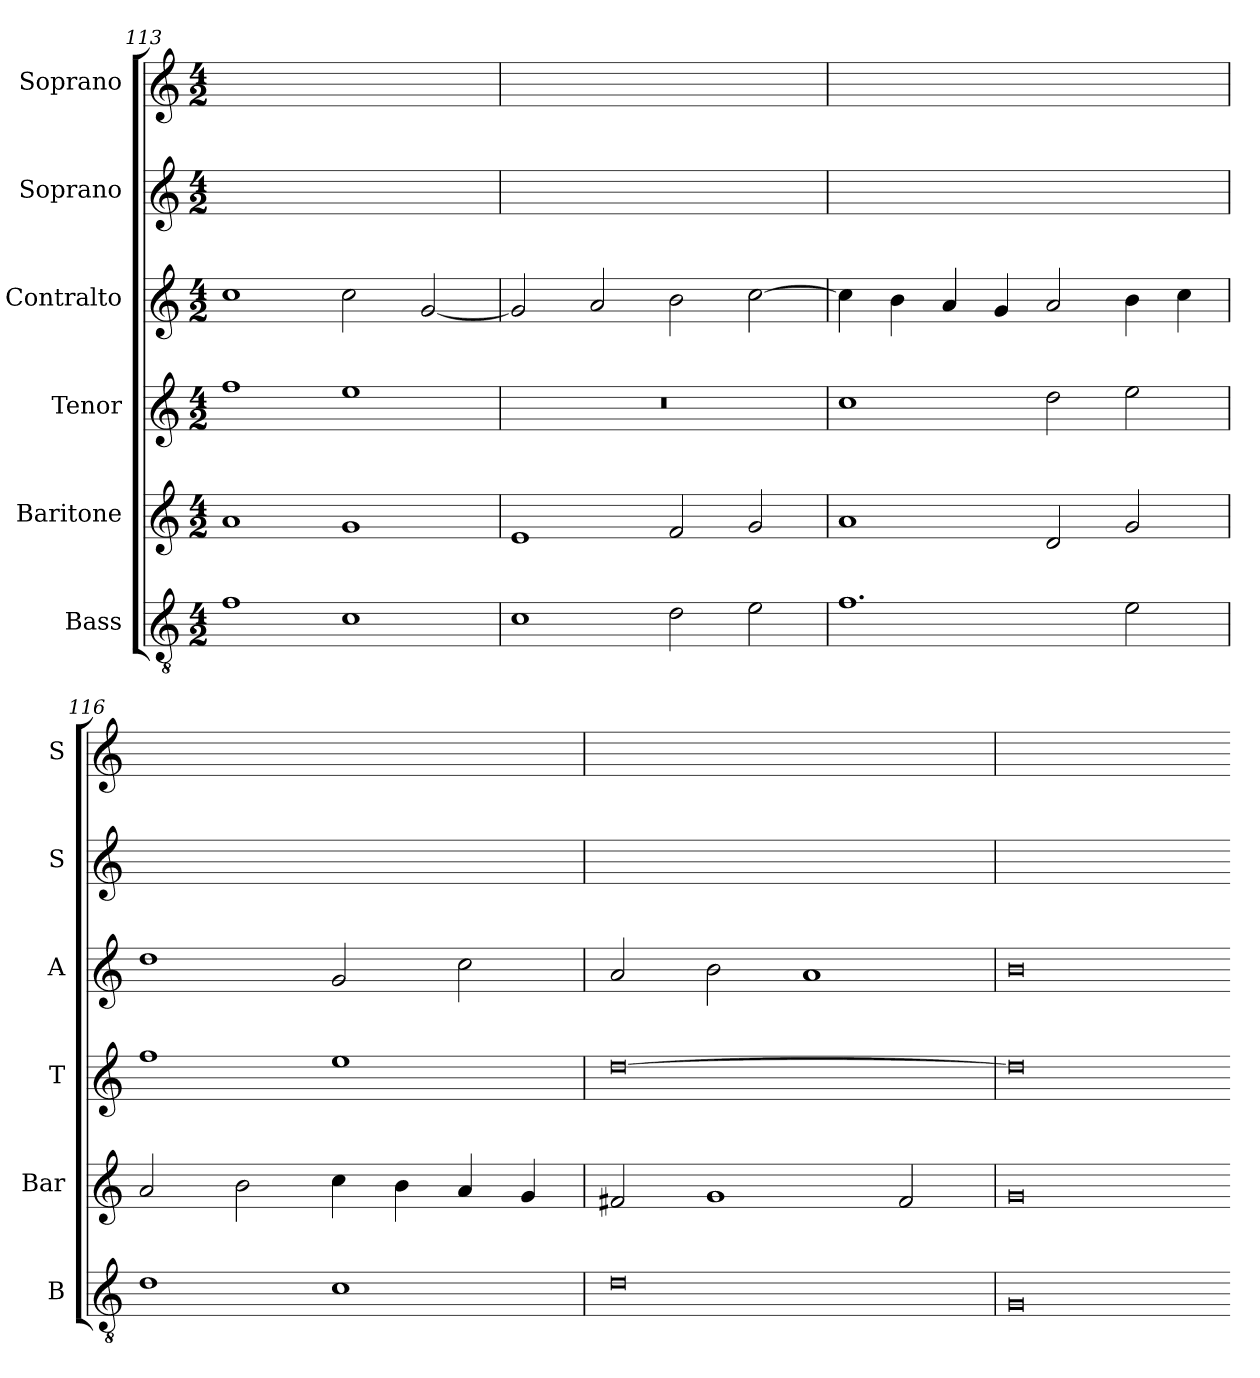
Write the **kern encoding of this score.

**kern	**kern	**kern	**kern	**kern	**kern
*part6	*part5	*part4	*part3	*part2	*part1
*staff6	*staff5	*staff4	*staff3	*staff2	*staff1
*I"Bass	*I"Baritone	*I"Tenor	*I"Contralto	*I"Soprano	*I"Soprano
*I'B	*I'Bar	*I'T	*I'A	*I'S	*I'S
*clefGv2	*clefG2	*clefG2	*clefG2	*clefG2	*clefG2
*k[]	*k[]	*k[]	*k[]	*k[]	*k[]
*G:mix	*G:mix	*G:mix	*G:mix	*G:mix	*G:mix
*M4/2	*M4/2	*M4/2	*M4/2	*M4/2	*M4/2
=113	=113	=113	=113	=113	=113
1f	1a	1ff	1cc	0ryy	0ryy
1c	1g	1ee	2cc	.	.
.	.	.	[2g	.	.
=114	=114	=114	=114	=114	=114
1c	1e	0r	2g]	0ryy	0ryy
.	.	.	2a	.	.
2d	2f	.	2b	.	.
2e	2g	.	[2cc	.	.
=115	=115	=115	=115	=115	=115
1.f	1a	1cc	4cc]	0ryy	0ryy
.	.	.	4b	.	.
.	.	.	4a	.	.
.	.	.	4g	.	.
.	2d	2dd	2a	.	.
2e	2g	2ee	4b	.	.
.	.	.	4cc	.	.
=116	=116	=116	=116	=116	=116
1d	2a	1ff	1dd	0ryy	0ryy
.	2b	.	.	.	.
1c	4cc	1ee	2g	.	.
.	4b	.	.	.	.
.	4a	.	2cc	.	.
.	4g	.	.	.	.
=117	=117	=117	=117	=117	=117
0d	2f#X	[0dd	2a	0ryy	0ryy
.	1g	.	2b	.	.
.	.	.	1a	.	.
.	2f#	.	.	.	.
=118	=118	=118	=118	=118	=118
0G	0g	0dd]	0b	0ryy	0ryy
=-	=-	=-	=-	=-	=-
*-	*-	*-	*-	*-	*-
